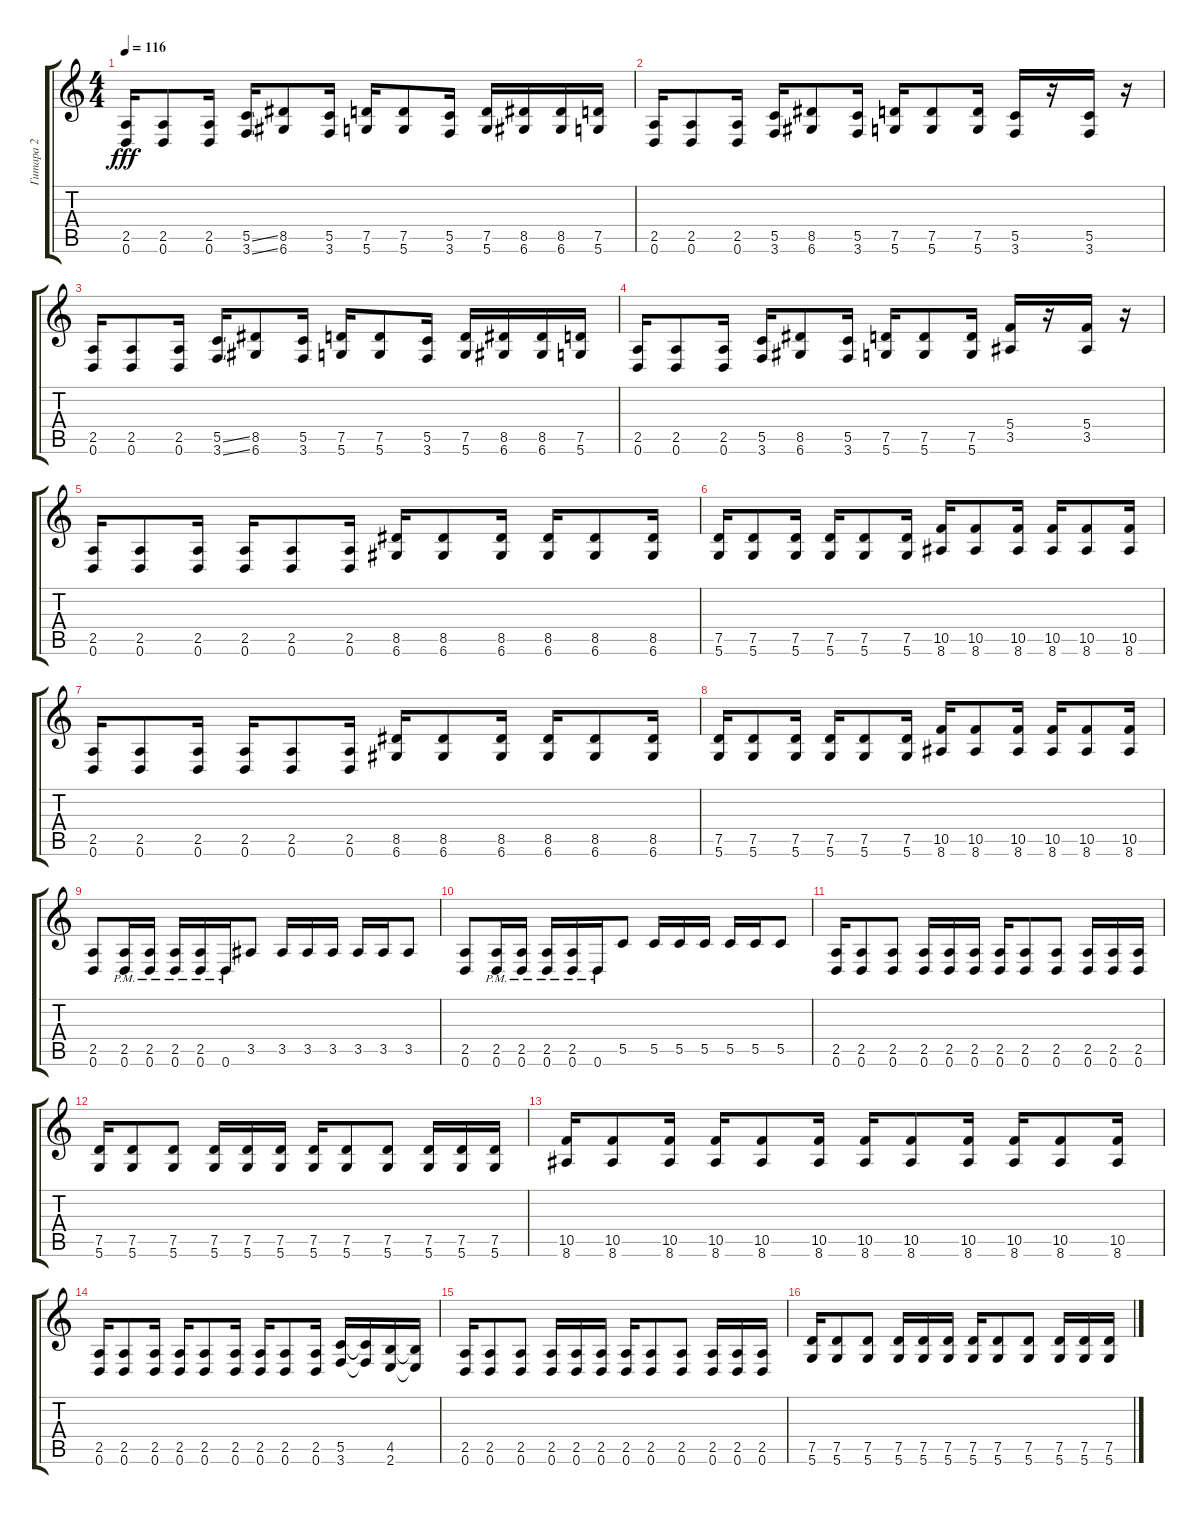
\track ("Гитара 2" "Гитара 2") {instrument distortionguitar}
\staff {score tabs}
\tuning (D4 A3 F3 C3 G2 D2) {hide}
\ts (4 4)
\tempo 116
\clef g2
\ks c
(2.5 0.6).16{dy fff} (2.5 0.6).8 (2.5 0.6).16 (5.5{ss} 3.6{ss}).16 (8.5 6.6).8 (5.5 3.6).16 (7.5 5.6).16 (7.5 5.6).8 (5.5 3.6).16 (7.5 5.6).16 (8.5 6.6).16 (8.5 6.6).16 (7.5 5.6).16 |
(2.5 0.6).16 (2.5 0.6).8 (2.5 0.6).16 (5.5 3.6).16 (8.5 6.6).8 (5.5 3.6).16 (7.5 5.6).16 (7.5 5.6).8 (7.5 5.6).16 (5.5 3.6).16 r.16 (5.5 3.6).16 r.16 |
(2.5 0.6).16 (2.5 0.6).8 (2.5 0.6).16 (5.5{ss} 3.6{ss}).16 (8.5 6.6).8 (5.5 3.6).16 (7.5 5.6).16 (7.5 5.6).8 (5.5 3.6).16 (7.5 5.6).16 (8.5 6.6).16 (8.5 6.6).16 (7.5 5.6).16 |
(2.5 0.6).16 (2.5 0.6).8 (2.5 0.6).16 (5.5 3.6).16 (8.5 6.6).8 (5.5 3.6).16 (7.5 5.6).16 (7.5 5.6).8 (7.5 5.6).16 (5.4 3.5).16 r.16 (5.4 3.5).16 r.16 |
(2.5 0.6).16 (2.5 0.6).8 (2.5 0.6).16 (2.5 0.6).16 (2.5 0.6).8 (2.5 0.6).16 (8.5 6.6).16 (8.5 6.6).8 (8.5 6.6).16 (8.5 6.6).16 (8.5 6.6).8 (8.5 6.6).16 |
(7.5 5.6).16 (7.5 5.6).8 (7.5 5.6).16 (7.5 5.6).16 (7.5 5.6).8 (7.5 5.6).16 (10.5 8.6).16 (10.5 8.6).8 (10.5 8.6).16 (10.5 8.6).16 (10.5 8.6).8 (10.5 8.6).16 |
(2.5 0.6).16 (2.5 0.6).8 (2.5 0.6).16 (2.5 0.6).16 (2.5 0.6).8 (2.5 0.6).16 (8.5 6.6).16 (8.5 6.6).8 (8.5 6.6).16 (8.5 6.6).16 (8.5 6.6).8 (8.5 6.6).16 |
(7.5 5.6).16 (7.5 5.6).8 (7.5 5.6).16 (7.5 5.6).16 (7.5 5.6).8 (7.5 5.6).16 (10.5 8.6).16 (10.5 8.6).8 (10.5 8.6).16 (10.5 8.6).16 (10.5 8.6).8 (10.5 8.6).16 |
(2.5 0.6).8 (2.5{pm} 0.6{pm}).16 (2.5{pm} 0.6{pm}).16 (2.5{pm} 0.6{pm}).16 (2.5{pm} 0.6{pm}).16 0.6{pm}.16 3.5.8 3.5.16 3.5.16 3.5.16 3.5.16 3.5.16 3.5.8 |
(2.5 0.6).8 (2.5{pm} 0.6{pm}).16 (2.5{pm} 0.6{pm}).16 (2.5{pm} 0.6{pm}).16 (2.5{pm} 0.6{pm}).16 0.6{pm}.16 5.5.8 5.5.16 5.5.16 5.5.16 5.5.16 5.5.16 5.5.8 |
(2.5 0.6).16 (2.5 0.6).8 (2.5 0.6).8 (2.5 0.6).16 (2.5 0.6).16 (2.5 0.6).16 (2.5 0.6).16 (2.5 0.6).8 (2.5 0.6).8 (2.5 0.6).16 (2.5 0.6).16 (2.5 0.6).16 |
(7.5 5.6).16 (7.5 5.6).8 (7.5 5.6).8 (7.5 5.6).16 (7.5 5.6).16 (7.5 5.6).16 (7.5 5.6).16 (7.5 5.6).8 (7.5 5.6).8 (7.5 5.6).16 (7.5 5.6).16 (7.5 5.6).16 |
(10.5 8.6).16 (10.5 8.6).8 (10.5 8.6).16 (10.5 8.6).16 (10.5 8.6).8 (10.5 8.6).16 (10.5 8.6).16 (10.5 8.6).8 (10.5 8.6).16 (10.5 8.6).16 (10.5 8.6).8 (10.5 8.6).16 |
(2.5 0.6).16 (2.5 0.6).8 (2.5 0.6).16 (2.5 0.6).16 (2.5 0.6).8 (2.5 0.6).16 (2.5 0.6).16 (2.5 0.6).8 (2.5 0.6).16 (5.5 3.6).16 (5.5{t} 3.6{t}).16 (4.5 2.6).16 (4.5{t} 2.6{t}).16 |
(2.5 0.6).16 (2.5 0.6).8 (2.5 0.6).8 (2.5 0.6).16 (2.5 0.6).16 (2.5 0.6).16 (2.5 0.6).16 (2.5 0.6).8 (2.5 0.6).8 (2.5 0.6).16 (2.5 0.6).16 (2.5 0.6).16 |
(7.5 5.6).16 (7.5 5.6).8 (7.5 5.6).8 (7.5 5.6).16 (7.5 5.6).16 (7.5 5.6).16 (7.5 5.6).16 (7.5 5.6).8 (7.5 5.6).8 (7.5 5.6).16 (7.5 5.6).16 (7.5 5.6).16
